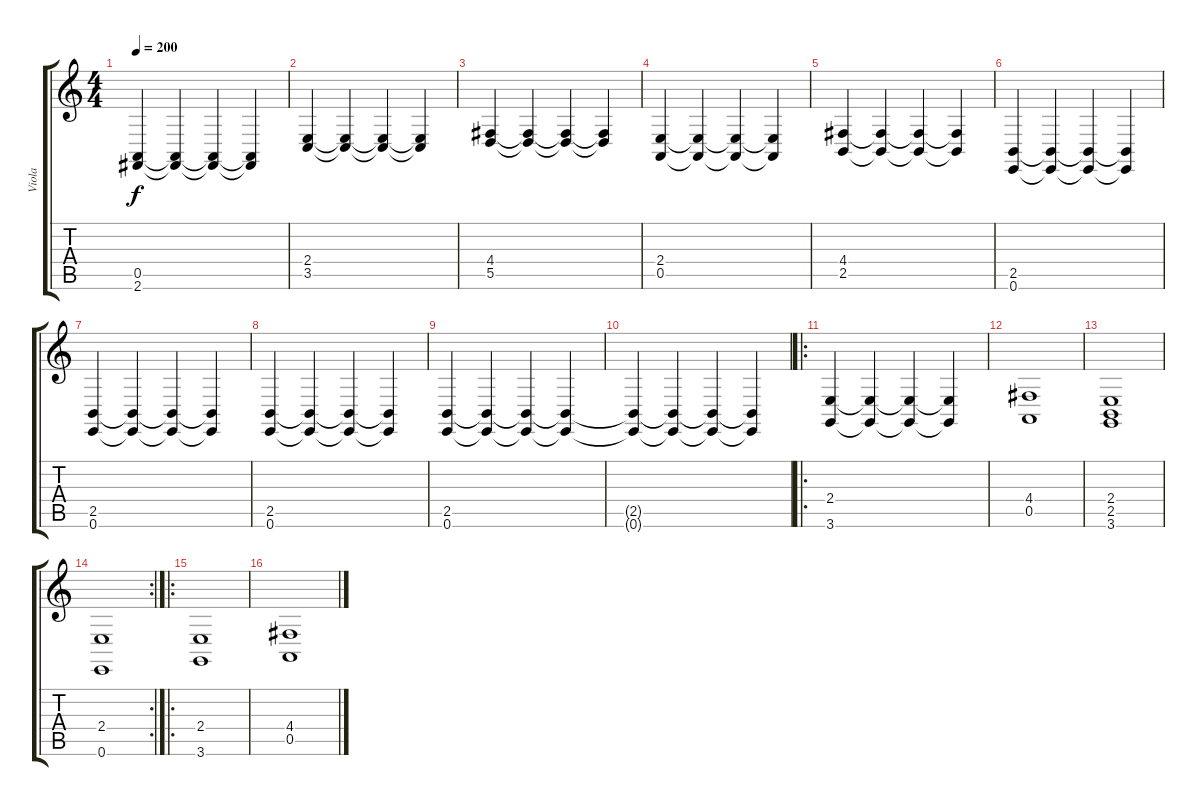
\track ("Viola" "Viola") {instrument viola}
\staff {score tabs}
\tuning (E4 B3 G3 D3 A2 E2) {hide}
\ts (4 4)
\tempo 200
\clef g2
\ks c
(0.5 2.6).4{dy f} (0.5{t} 2.6{t}).4 (0.5{t} 2.6{t}).4 (0.5{t} 2.6{t}).4 |
(2.4 3.5).4 (2.4{t} 3.5{t}).4 (2.4{t} 3.5{t}).4 (2.4{t} 3.5{t}).4 |
(4.4 5.5).4 (4.4{t} 5.5{t}).4 (4.4{t} 5.5{t}).4 (4.4{t} 5.5{t}).4 |
(2.4 0.5).4 (2.4{t} 0.5{t}).4 (2.4{t} 0.5{t}).4 (2.4{t} 0.5{t}).4 |
(4.4 2.5).4 (4.4{t} 2.5{t}).4 (4.4{t} 2.5{t}).4 (4.4{t} 2.5{t}).4 |
(2.5 0.6).4 (2.5{t} 0.6{t}).4 (2.5{t} 0.6{t}).4 (2.5{t} 0.6{t}).4 |
(2.5 0.6).4 (2.5{t} 0.6{t}).4 (2.5{t} 0.6{t}).4 (2.5{t} 0.6{t}).4 |
(2.5 0.6).4 (2.5{t} 0.6{t}).4 (2.5{t} 0.6{t}).4 (2.5{t} 0.6{t}).4 |
(2.5 0.6).4 (2.5{t} 0.6{t}).4 (2.5{t} 0.6{t}).4 (2.5{t} 0.6{t}).4 |
(2.5{t} 0.6{t}).4 (2.5{t} 0.6{t}).4 (2.5{t} 0.6{t}).4 (2.5{t} 0.6{t}).4 |
\ro
(2.4 3.6).4 (2.4{t} 3.6{t}).4 (2.4{t} 3.6{t}).4 (2.4{t} 3.6{t}).4 |
(4.4 0.5).1 |
(2.4 2.5 3.6).1 |
\rc 2
(2.4 0.6).1 |
\ro
(2.4 3.6).1 |
(4.4 0.5).1
